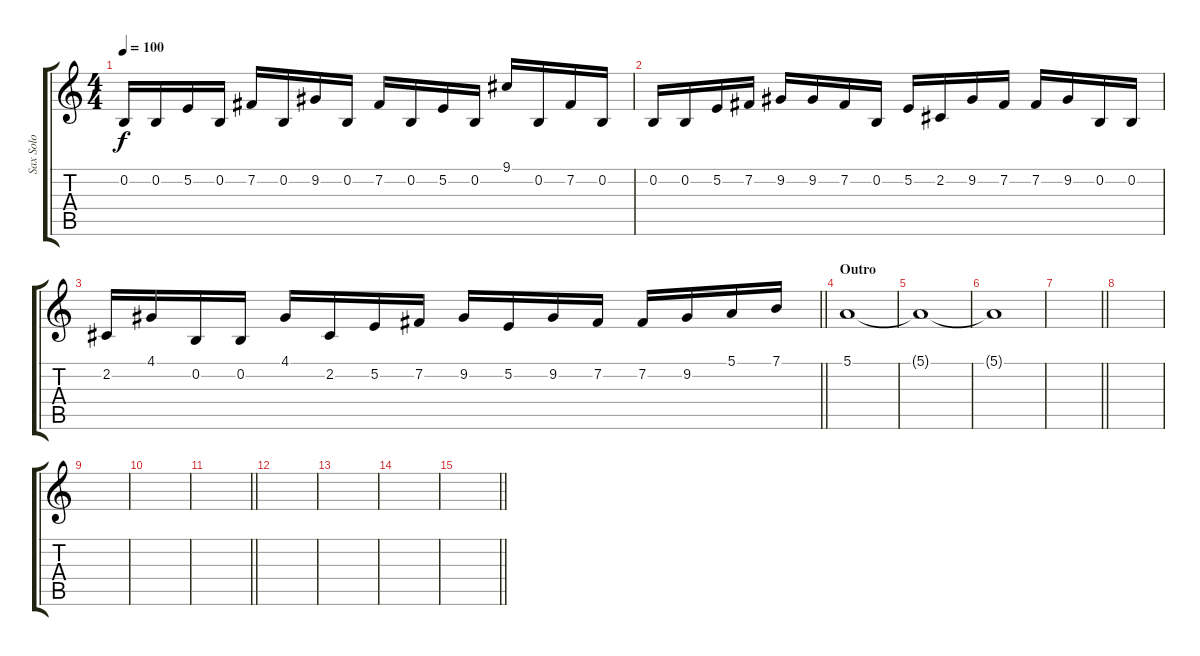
\track ("Sax Solo" "Sax Solo") {instrument tenorsax}
\staff {score tabs}
\tuning (E4 B3 G3 D3 A2 E2) {hide}
\ts (4 4)
\tempo 100
\clef g2
\ks c
0.2.16{dy f} 0.2.16 5.2.16 0.2.16 7.2.16 0.2.16 9.2.16 0.2.16 7.2.16 0.2.16 5.2.16 0.2.16 9.1.16 0.2.16 7.2.16 0.2.16 |
0.2.16 0.2.16 5.2.16 7.2.16 9.2.16 9.2.16 7.2.16 0.2.16 5.2.16 2.2.16 9.2.16 7.2.16 7.2.16 9.2.16 0.2.16 0.2.16 |
\barLineRight lightlight
2.2.16 4.1.16 0.2.16 0.2.16 4.1.16 2.2.16 5.2.16 7.2.16 9.2.16 5.2.16 9.2.16 7.2.16 7.2.16 9.2.16 5.1.16 7.1.16 |
\section ("" "Outro")
5.1.1{volume 0} |
5.1{t}.1 |
5.1{t}.1 |
\barLineRight lightlight
|
|
|
|
\barLineRight lightlight
|
|
|
|
\barLineRight lightlight
